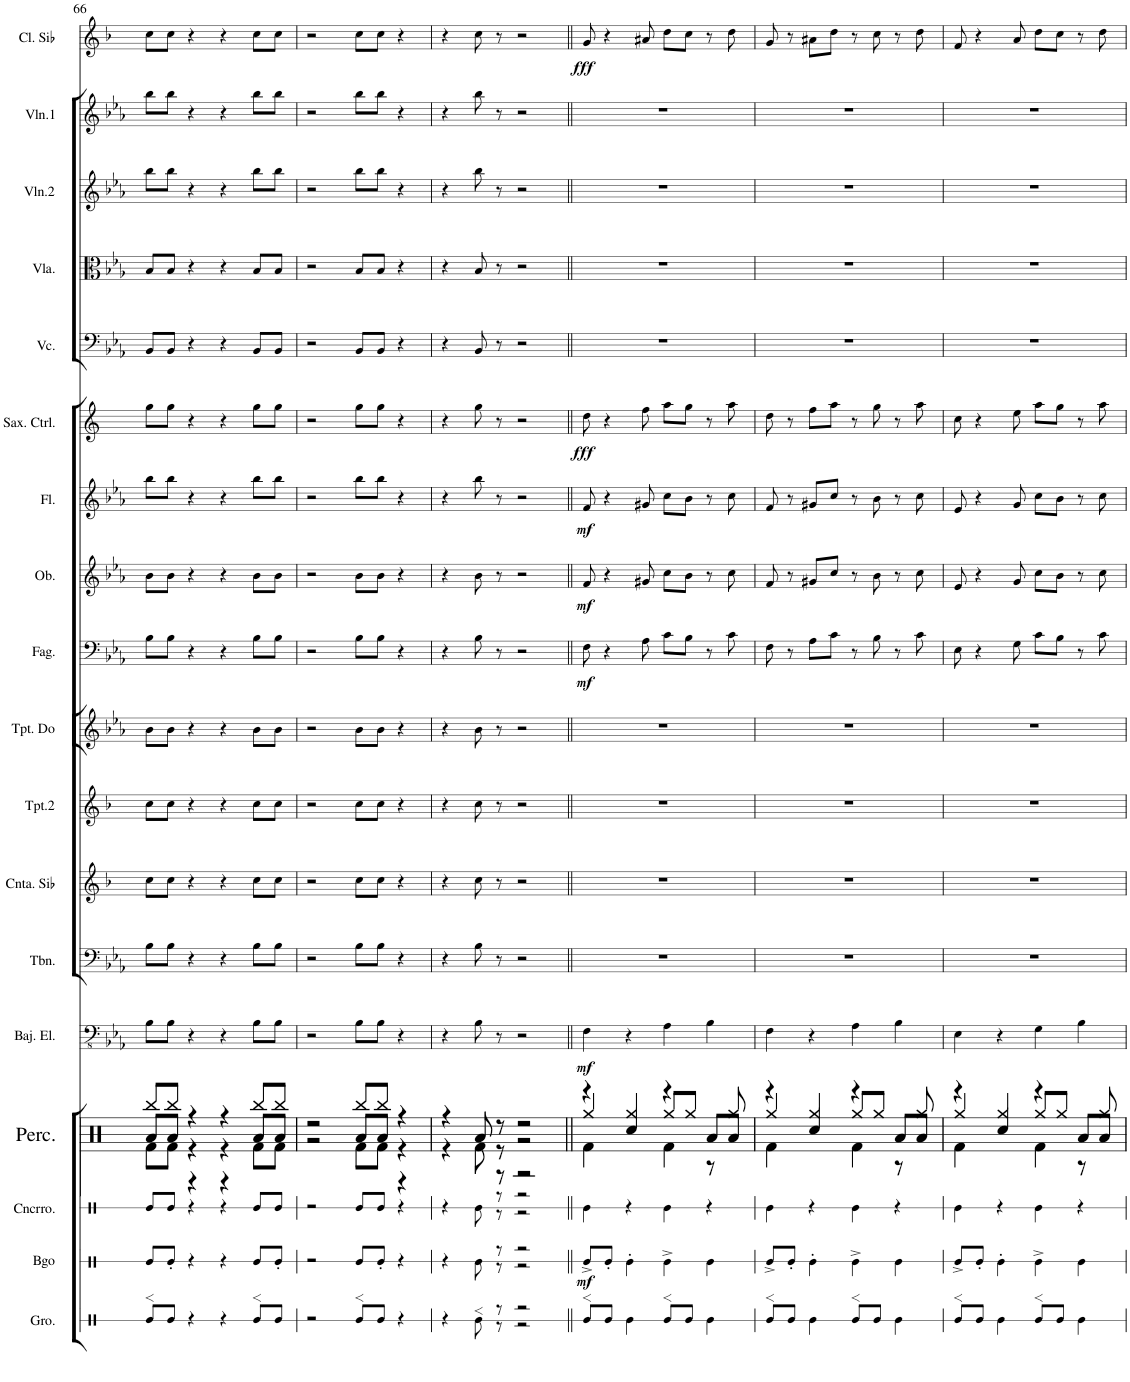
**kern	**kern	**dynam	**kern	**kern	**kern	**dynam	**kern	**kern	**kern	**kern	**kern	**dynam	**kern	**dynam	**kern	**dynam	**kern	**dynam	**kern	**kern	**kern	**kern	**kern	**dynam
*part18	*part17	*part17	*part16	*part15	*part14	*part14	*part13	*part12	*part11	*part10	*part9	*part9	*part8	*part8	*part7	*part7	*part6	*part6	*part5	*part4	*part3	*part2	*part1	*part1
*staff18	*staff17	*staff17	*staff16	*staff15	*staff14	*staff14	*staff13	*staff12	*staff11	*staff10	*staff9	*staff9	*staff8	*staff8	*staff7	*staff7	*staff6	*staff6	*staff5	*staff4	*staff3	*staff2	*staff1	*staff1
*I"Güiro	*I"Bongo	*	*I"Cencerro	*I"Set de percusión	*I"Bajo eléctrico	*	*I"Trombón	*I"Corneta en Sib	*I"Trompeta2 en Sib	*I"Trompeta en Do	*I"Fagot	*	*I"Oboe	*	*I"Flauta	*	*I"Saxofón contralto	*	*I"Violonchelo	*I"Viola	*I"Violín2	*I"Violín1	*I"Clarinete en Sib	*
*I'Gro.	*I'Bgo	*	*I'Cncrro.	*I'Perc.	*I'Baj. El.	*	*I'Tbn.	*I'Cnta. Sib	*I'Tpt.2	*I'Tpt. Do	*I'Fag.	*	*I'Ob.	*	*I'Fl.	*	*I'Sax. Ctrl.	*	*I'Vc.	*I'Vla.	*I'Vln.2	*I'Vln.1	*I'Cl. Sib	*
!!LO:PB:g=z
*clefX	*clefX	*	*clefX	*clefX	*clefFv4	*	*clefF4	*clefG2	*clefG2	*clefG2	*clefF4	*	*clefG2	*	*clefG2	*	*clefG2	*	*clefF4	*clefC3	*clefG2	*clefG2	*clefG2	*
*	*	*	*	*	*	*	*	*Trd1c2	*Trd1c2	*Trd1c2	*	*	*	*	*	*	*Trd5c9	*	*	*	*	*	*Trd1c2	*
*k[b-]	*k[b-]	*	*k[b-]	*k[b-]	*k[b-e-a-]	*	*k[b-e-a-]	*k[b-]	*k[b-]	*k[b-e-a-]	*k[b-e-a-]	*	*k[b-e-a-]	*	*k[b-e-a-]	*	*k[]	*	*k[b-e-a-]	*k[b-e-a-]	*k[b-e-a-]	*k[b-e-a-]	*k[b-]	*
*M4/4	*M4/4	*	*M4/4	*M4/4	*M4/4	*	*M4/4	*M4/4	*M4/4	*M4/4	*M4/4	*	*M4/4	*	*M4/4	*	*M4/4	*	*M4/4	*M4/4	*M4/4	*M4/4	*M4/4	*
=66	=66	=66	=66	=66	=66	=66	=66	=66	=66	=66	=66	=66	=66	=66	=66	=66	=66	=66	=66	=66	=66	=66	=66	=66
*	*	*	*	*^	*	*	*	*	*	*	*	*	*	*	*	*	*	*	*	*	*	*	*	*
*	*	*	*	*	*^	*	*	*	*	*	*	*	*	*	*	*	*	*	*	*	*	*	*	*	*
8Re>/L	8Re/L	.	8Re/L	8Ra/L	8Rf\L	8Rbb/L	8BB-\L	.	8B-\L	8cc\L	8cc\L	8b-\L	8B-\L	.	8b-\L	.	8bb-\L	.	8gg\L	.	8BB-/L	8B-/L	8bb-\L	8bb-\L	8cc\L	.
8Re/J	8Re'/J	.	8Re/J	8Ra/J	8Rf\J	8Rbb/J	8BB-\J	.	8B-\J	8cc\J	8cc\J	8b-\J	8B-\J	.	8b-\J	.	8bb-\J	.	8gg\J	.	8BB-/J	8B-/J	8bb-\J	8bb-\J	8cc\J	.
4r	4r	.	4r	4r	4r	4r	4r	.	4r	4r	4r	4r	4r	.	4r	.	4r	.	4r	.	4r	4r	4r	4r	4r	.
4r	4r	.	4r	4r	4r	4r	4r	.	4r	4r	4r	4r	4r	.	4r	.	4r	.	4r	.	4r	4r	4r	4r	4r	.
8Re>/L	8Re/L	.	8Re/L	8Ra/L	8Rf\L	8Rbb/L	8BB-\L	.	8B-\L	8cc\L	8cc\L	8b-\L	8B-\L	.	8b-\L	.	8bb-\L	.	8gg\L	.	8BB-/L	8B-/L	8bb-\L	8bb-\L	8cc\L	.
8Re/J	8Re'/J	.	8Re/J	8Ra/J	8Rf\J	8Rbb/J	8BB-\J	.	8B-\J	8cc\J	8cc\J	8b-\J	8B-\J	.	8b-\J	.	8bb-\J	.	8gg\J	.	8BB-/J	8B-/J	8bb-\J	8bb-\J	8cc\J	.
=67	=67	=67	=67	=67	=67	=67	=67	=67	=67	=67	=67	=67	=67	=67	=67	=67	=67	=67	=67	=67	=67	=67	=67	=67	=67	=67
2r	2r	.	2r	2r	2r	2ryy	2r	.	2r	2r	2r	2r	2r	.	2r	.	2r	.	2r	.	2r	2r	2r	2r	2r	.
8Re>/L	8Re/L	.	8Re/L	8Ra/L	8Rf\L	8Rbb/L	8BB-\L	.	8B-\L	8cc\L	8cc\L	8b-\L	8B-\L	.	8b-\L	.	8bb-\L	.	8gg\L	.	8BB-/L	8B-/L	8bb-\L	8bb-\L	8cc\L	.
8Re/J	8Re'/J	.	8Re/J	8Ra/J	8Rf\J	8Rbb/J	8BB-\J	.	8B-\J	8cc\J	8cc\J	8b-\J	8B-\J	.	8b-\J	.	8bb-\J	.	8gg\J	.	8BB-/J	8B-/J	8bb-\J	8bb-\J	8cc\J	.
4r	4r	.	4r	4r	4r	4r	4r	.	4r	4r	4r	4r	4r	.	4r	.	4r	.	4r	.	4r	4r	4r	4r	4r	.
=68	=68	=68	=68	=68	=68	=68	=68	=68	=68	=68	=68	=68	=68	=68	=68	=68	=68	=68	=68	=68	=68	=68	=68	=68	=68	=68
*^	*^	*	*^	*	*	*	*	*	*	*	*	*	*	*	*	*	*	*	*	*	*	*	*	*	*	*
4r	4.ryy	4r	4.ryy	.	4r	4.ryy	4r	4r	4.ryy	4r	.	4r	4r	4r	4r	4r	.	4r	.	4r	.	4r	.	4r	4r	4r	4r	4r	.
8Re>\	.	8Re\	.	.	8Re\	.	8Ra/	8Rf\	.	8BB-\	.	8B-\	8cc\	8cc\	8b-\	8B-\	.	8b-\	.	8bb-\	.	8gg\	.	8BB-/	8B-/	8bb-\	8bb-\	8cc\	.
8r	8r	8r	8r	.	8r	8r	8r	8r	8r	8r	.	8r	8r	8r	8r	8r	.	8r	.	8r	.	8r	.	8r	8r	8r	8r	8r	.
2r	2r	2r	2r	.	2r	2r	2r	2r	2r	2r	.	2r	2r	2r	2r	2r	.	2r	.	2r	.	2r	.	2r	2r	2r	2r	2r	.
=69||	=69||	=69||	=69||	=69||	=69||	=69||	=69||	=69||	=69||	=69||	=69||	=69||	=69||	=69||	=69||	=69||	=69||	=69||	=69||	=69||	=69||	=69||	=69||	=69||	=69||	=69||	=69||	=69||	=69||
!	!	!	!	!LO:DY:b	!	!	!	!	!	!	!LO:DY:b	!	!	!	!	!	!LO:DY:b	!	!LO:DY:b	!	!LO:DY:b	!	!LO:DY:b	!	!	!	!	!	!LO:DY:b
*v	*v	*	*	*	*v	*v	*	*	*	*	*	*	*	*	*	*	*	*	*	*	*	*	*	*	*	*	*	*	*
*	*v	*v	*	*	*	*	*	*	*	*	*	*	*	*	*	*	*	*	*	*	*	*	*	*	*	*	*
8Re>/L	8Re^/L	mf	4Re\	4r	4Rf\	4Rgg/	4FF\	mf	1r	1r	1r	1r	8F\	mf	8f/	mf	8f/	mf	8dd\	fff	1r	1r	1r	1r	8g/	fff
8Re/J	8Re'/J	.	.	.	.	.	.	.	.	.	.	.	4r	.	4r	.	4r	.	4r	.	.	.	.	.	4r	.
4Re\	4Re'\	.	4r	4Rcc/	4ryy	4Rgg/	4r	.	.	.	.	.	.	.	.	.	.	.	.	.	.	.	.	.	.	.
.	.	.	.	.	.	.	.	.	.	.	.	.	8A-\	.	8g#X/	.	8g#X/	.	8ff\	.	.	.	.	.	8a#X/	.
8Re>/L	4Re^\	.	4Re\	4r	4Rf\	8Rgg/L	4AA-\	.	.	.	.	.	8c\L	.	8cc\L	.	8cc\L	.	8aa\L	.	.	.	.	.	8dd\L	.
8Re/J	.	.	.	.	.	8Rgg/J	.	.	.	.	.	.	8B-\J	.	8b-\J	.	8b-\J	.	8gg\J	.	.	.	.	.	8cc\J	.
4Re\	4Re\	.	4r	8Ra/L	4ryy	8r	4BB-\	.	.	.	.	.	8r	.	8r	.	8r	.	8r	.	.	.	.	.	8r	.
.	.	.	.	8Ra/J	.	8Rgg/	.	.	.	.	.	.	8c\	.	8cc\	.	8cc\	.	8aa\	.	.	.	.	.	8dd\	.
=70	=70	=70	=70	=70	=70	=70	=70	=70	=70	=70	=70	=70	=70	=70	=70	=70	=70	=70	=70	=70	=70	=70	=70	=70	=70	=70
8Re>/L	8Re^/L	.	4Re\	4r	4Rf\	4Rgg/	4FF\	.	1r	1r	1r	1r	8F\	.	8f/	.	8f/	.	8dd\	.	1r	1r	1r	1r	8g/	.
8Re/J	8Re'/J	.	.	.	.	.	.	.	.	.	.	.	8r	.	8r	.	8r	.	8r	.	.	.	.	.	8r	.
4Re\	4Re'\	.	4r	4Rcc/	4ryy	4Rgg/	4r	.	.	.	.	.	8A-\L	.	8g#X/L	.	8g#X/L	.	8ff\L	.	.	.	.	.	8a#X\L	.
.	.	.	.	.	.	.	.	.	.	.	.	.	8c\J	.	8cc/J	.	8cc/J	.	8aa\J	.	.	.	.	.	8dd\J	.
8Re>/L	4Re^\	.	4Re\	4r	4Rf\	8Rgg/L	4AA-\	.	.	.	.	.	8r	.	8r	.	8r	.	8r	.	.	.	.	.	8r	.
8Re/J	.	.	.	.	.	8Rgg/J	.	.	.	.	.	.	8B-\	.	8b-\	.	8b-\	.	8gg\	.	.	.	.	.	8cc\	.
4Re\	4Re\	.	4r	8Ra/L	4ryy	8r	4BB-\	.	.	.	.	.	8r	.	8r	.	8r	.	8r	.	.	.	.	.	8r	.
.	.	.	.	8Ra/J	.	8Rgg/	.	.	.	.	.	.	8c\	.	8cc\	.	8cc\	.	8aa\	.	.	.	.	.	8dd\	.
=71	=71	=71	=71	=71	=71	=71	=71	=71	=71	=71	=71	=71	=71	=71	=71	=71	=71	=71	=71	=71	=71	=71	=71	=71	=71	=71
8Re>/L	8Re^/L	.	4Re\	4r	4Rf\	4Rgg/	4EE-\	.	1r	1r	1r	1r	8E-\	.	8e-/	.	8e-/	.	8cc\	.	1r	1r	1r	1r	8f/	.
8Re/J	8Re'/J	.	.	.	.	.	.	.	.	.	.	.	4r	.	4r	.	4r	.	4r	.	.	.	.	.	4r	.
4Re\	4Re'\	.	4r	4Rcc/	4ryy	4Rgg/	4r	.	.	.	.	.	.	.	.	.	.	.	.	.	.	.	.	.	.	.
.	.	.	.	.	.	.	.	.	.	.	.	.	8G\	.	8g/	.	8g/	.	8ee\	.	.	.	.	.	8a/	.
8Re>/L	4Re^\	.	4Re\	4r	4Rf\	8Rgg/L	4GG\	.	.	.	.	.	8c\L	.	8cc\L	.	8cc\L	.	8aa\L	.	.	.	.	.	8dd\L	.
8Re/J	.	.	.	.	.	8Rgg/J	.	.	.	.	.	.	8B-\J	.	8b-\J	.	8b-\J	.	8gg\J	.	.	.	.	.	8cc\J	.
4Re\	4Re\	.	4r	8Ra/L	4ryy	8r	4BB-\	.	.	.	.	.	8r	.	8r	.	8r	.	8r	.	.	.	.	.	8r	.
.	.	.	.	8Ra/J	.	8Rgg/	.	.	.	.	.	.	8c\	.	8cc\	.	8cc\	.	8aa\	.	.	.	.	.	8dd\	.
*	*	*	*	*v	*v	*v	*	*	*	*	*	*	*	*	*	*	*	*	*	*	*	*	*	*	*	*
=	=	=	=	=	=	=	=	=	=	=	=	=	=	=	=	=	=	=	=	=	=	=	=	=
*-	*-	*-	*-	*-	*-	*-	*-	*-	*-	*-	*-	*-	*-	*-	*-	*-	*-	*-	*-	*-	*-	*-	*-	*-
